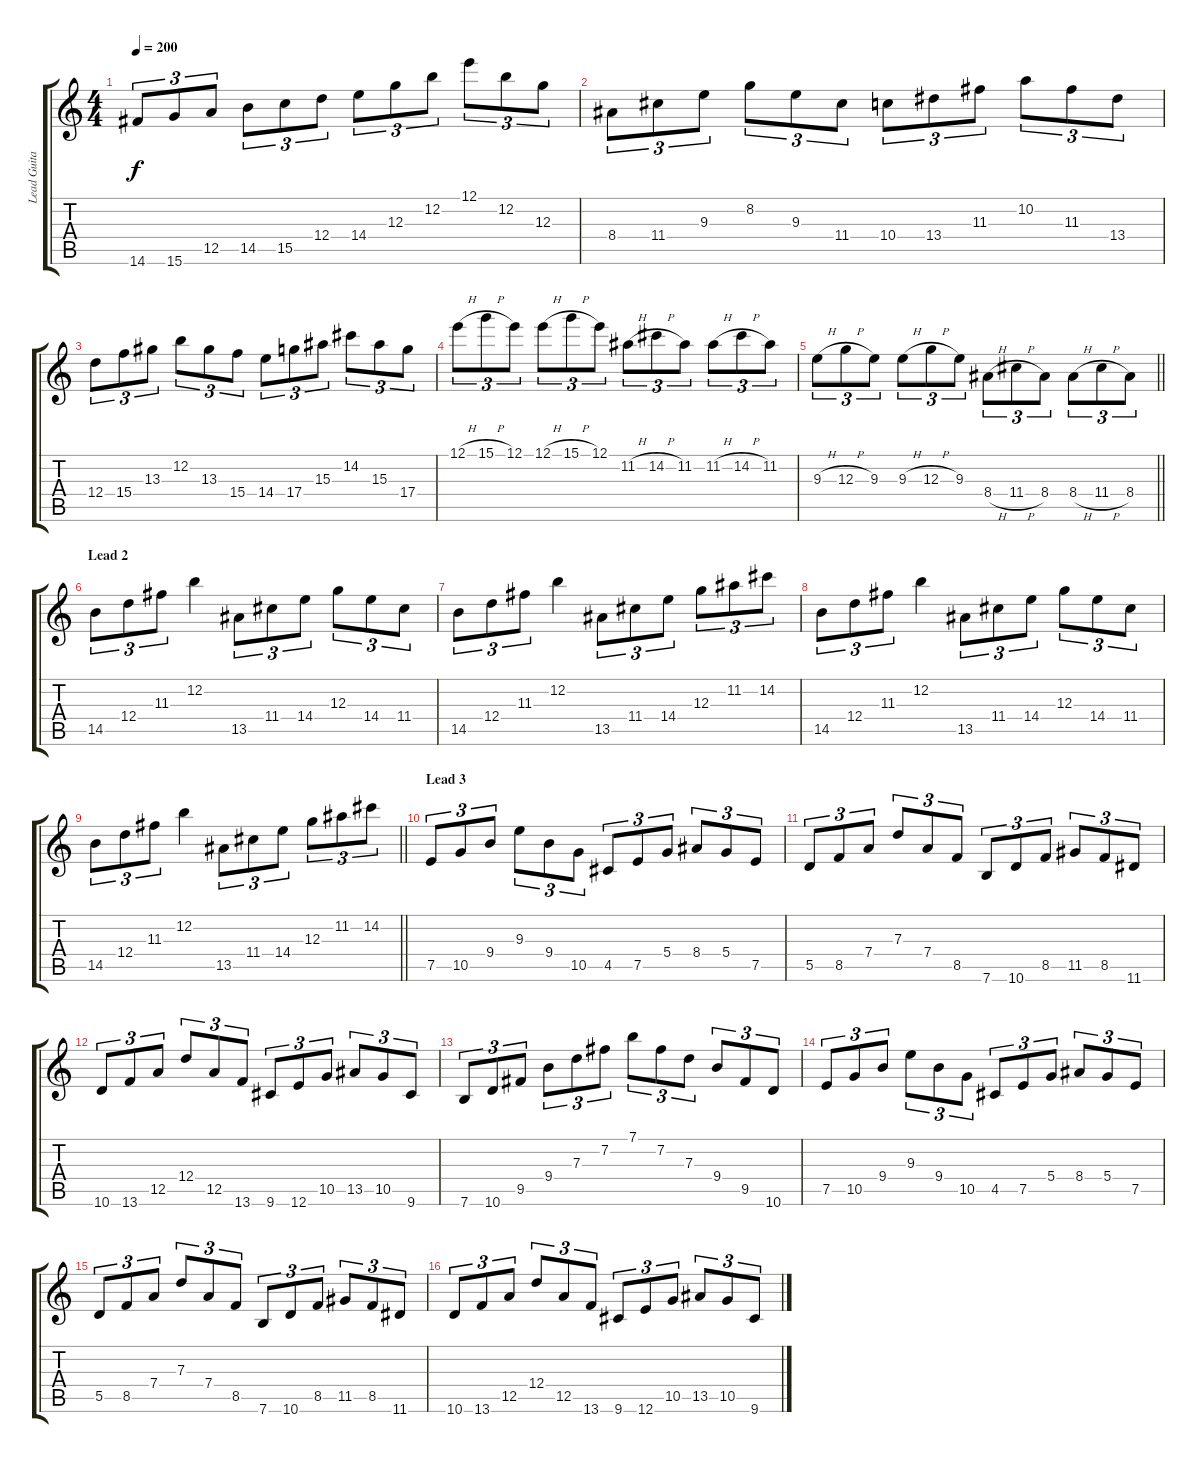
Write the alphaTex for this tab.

\track ("Lead Guitar" "Lead Guita") {instrument distortionguitar}
\staff {score tabs}
\tuning (E4 B3 G3 D3 A2 E2) {hide}
\ts (4 4)
\tempo 200
\clef g2
\ks c
14.6.8{tu (3 2) dy f} 15.6.8{tu (3 2)} 12.5.8{tu (3 2)} 14.5.8{tu (3 2)} 15.5.8{tu (3 2)} 12.4.8{tu (3 2)} 14.4.8{tu (3 2)} 12.3.8{tu (3 2)} 12.2.8{tu (3 2)} 12.1.8{tu (3 2)} 12.2.8{tu (3 2)} 12.3.8{tu (3 2)} |
8.4.8{tu (3 2)} 11.4.8{tu (3 2)} 9.3.8{tu (3 2)} 8.2.8{tu (3 2)} 9.3.8{tu (3 2)} 11.4.8{tu (3 2)} 10.4.8{tu (3 2)} 13.4.8{tu (3 2)} 11.3.8{tu (3 2)} 10.2.8{tu (3 2)} 11.3.8{tu (3 2)} 13.4.8{tu (3 2)} |
12.4.8{tu (3 2)} 15.4.8{tu (3 2)} 13.3.8{tu (3 2)} 12.2.8{tu (3 2)} 13.3.8{tu (3 2)} 15.4.8{tu (3 2)} 14.4.8{tu (3 2)} 17.4.8{tu (3 2)} 15.3.8{tu (3 2)} 14.2.8{tu (3 2)} 15.3.8{tu (3 2)} 17.4.8{tu (3 2)} |
12.1{h}.8{tu (3 2)} 15.1{h}.8{tu (3 2)} 12.1.8{tu (3 2)} 12.1{h}.8{tu (3 2)} 15.1{h}.8{tu (3 2)} 12.1.8{tu (3 2)} 11.2{h}.8{tu (3 2)} 14.2{h}.8{tu (3 2)} 11.2.8{tu (3 2)} 11.2{h}.8{tu (3 2)} 14.2{h}.8{tu (3 2)} 11.2.8{tu (3 2)} |
\barLineRight lightlight
9.3{h}.8{tu (3 2)} 12.3{h}.8{tu (3 2)} 9.3.8{tu (3 2)} 9.3{h}.8{tu (3 2)} 12.3{h}.8{tu (3 2)} 9.3.8{tu (3 2)} 8.4{h}.8{tu (3 2)} 11.4{h}.8{tu (3 2)} 8.4.8{tu (3 2)} 8.4{h}.8{tu (3 2)} 11.4{h}.8{tu (3 2)} 8.4.8{tu (3 2)} |
\section ("" "Lead 2")
14.5.8{tu (3 2)} 12.4.8{tu (3 2)} 11.3.8{tu (3 2)} 12.2.4 13.5.8{tu (3 2)} 11.4.8{tu (3 2)} 14.4.8{tu (3 2)} 12.3.8{tu (3 2)} 14.4.8{tu (3 2)} 11.4.8{tu (3 2)} |
14.5.8{tu (3 2)} 12.4.8{tu (3 2)} 11.3.8{tu (3 2)} 12.2.4 13.5.8{tu (3 2)} 11.4.8{tu (3 2)} 14.4.8{tu (3 2)} 12.3.8{tu (3 2)} 11.2.8{tu (3 2)} 14.2.8{tu (3 2)} |
14.5.8{tu (3 2)} 12.4.8{tu (3 2)} 11.3.8{tu (3 2)} 12.2.4 13.5.8{tu (3 2)} 11.4.8{tu (3 2)} 14.4.8{tu (3 2)} 12.3.8{tu (3 2)} 14.4.8{tu (3 2)} 11.4.8{tu (3 2)} |
\barLineRight lightlight
14.5.8{tu (3 2)} 12.4.8{tu (3 2)} 11.3.8{tu (3 2)} 12.2.4 13.5.8{tu (3 2)} 11.4.8{tu (3 2)} 14.4.8{tu (3 2)} 12.3.8{tu (3 2)} 11.2.8{tu (3 2)} 14.2.8{tu (3 2)} |
\section ("" "Lead 3")
7.5.8{tu (3 2)} 10.5.8{tu (3 2)} 9.4.8{tu (3 2)} 9.3.8{tu (3 2)} 9.4.8{tu (3 2)} 10.5.8{tu (3 2)} 4.5.8{tu (3 2)} 7.5.8{tu (3 2)} 5.4.8{tu (3 2)} 8.4.8{tu (3 2)} 5.4.8{tu (3 2)} 7.5.8{tu (3 2)} |
5.5.8{tu (3 2)} 8.5.8{tu (3 2)} 7.4.8{tu (3 2)} 7.3.8{tu (3 2)} 7.4.8{tu (3 2)} 8.5.8{tu (3 2)} 7.6.8{tu (3 2)} 10.6.8{tu (3 2)} 8.5.8{tu (3 2)} 11.5.8{tu (3 2)} 8.5.8{tu (3 2)} 11.6.8{tu (3 2)} |
10.6.8{tu (3 2)} 13.6.8{tu (3 2)} 12.5.8{tu (3 2)} 12.4.8{tu (3 2)} 12.5.8{tu (3 2)} 13.6.8{tu (3 2)} 9.6.8{tu (3 2)} 12.6.8{tu (3 2)} 10.5.8{tu (3 2)} 13.5.8{tu (3 2)} 10.5.8{tu (3 2)} 9.6.8{tu (3 2)} |
7.6.8{tu (3 2)} 10.6.8{tu (3 2)} 9.5.8{tu (3 2)} 9.4.8{tu (3 2)} 7.3.8{tu (3 2)} 7.2.8{tu (3 2)} 7.1.8{tu (3 2)} 7.2.8{tu (3 2)} 7.3.8{tu (3 2)} 9.4.8{tu (3 2)} 9.5.8{tu (3 2)} 10.6.8{tu (3 2)} |
7.5.8{tu (3 2)} 10.5.8{tu (3 2)} 9.4.8{tu (3 2)} 9.3.8{tu (3 2)} 9.4.8{tu (3 2)} 10.5.8{tu (3 2)} 4.5.8{tu (3 2)} 7.5.8{tu (3 2)} 5.4.8{tu (3 2)} 8.4.8{tu (3 2)} 5.4.8{tu (3 2)} 7.5.8{tu (3 2)} |
5.5.8{tu (3 2)} 8.5.8{tu (3 2)} 7.4.8{tu (3 2)} 7.3.8{tu (3 2)} 7.4.8{tu (3 2)} 8.5.8{tu (3 2)} 7.6.8{tu (3 2)} 10.6.8{tu (3 2)} 8.5.8{tu (3 2)} 11.5.8{tu (3 2)} 8.5.8{tu (3 2)} 11.6.8{tu (3 2)} |
10.6.8{tu (3 2)} 13.6.8{tu (3 2)} 12.5.8{tu (3 2)} 12.4.8{tu (3 2)} 12.5.8{tu (3 2)} 13.6.8{tu (3 2)} 9.6.8{tu (3 2)} 12.6.8{tu (3 2)} 10.5.8{tu (3 2)} 13.5.8{tu (3 2)} 10.5.8{tu (3 2)} 9.6.8{tu (3 2)}
